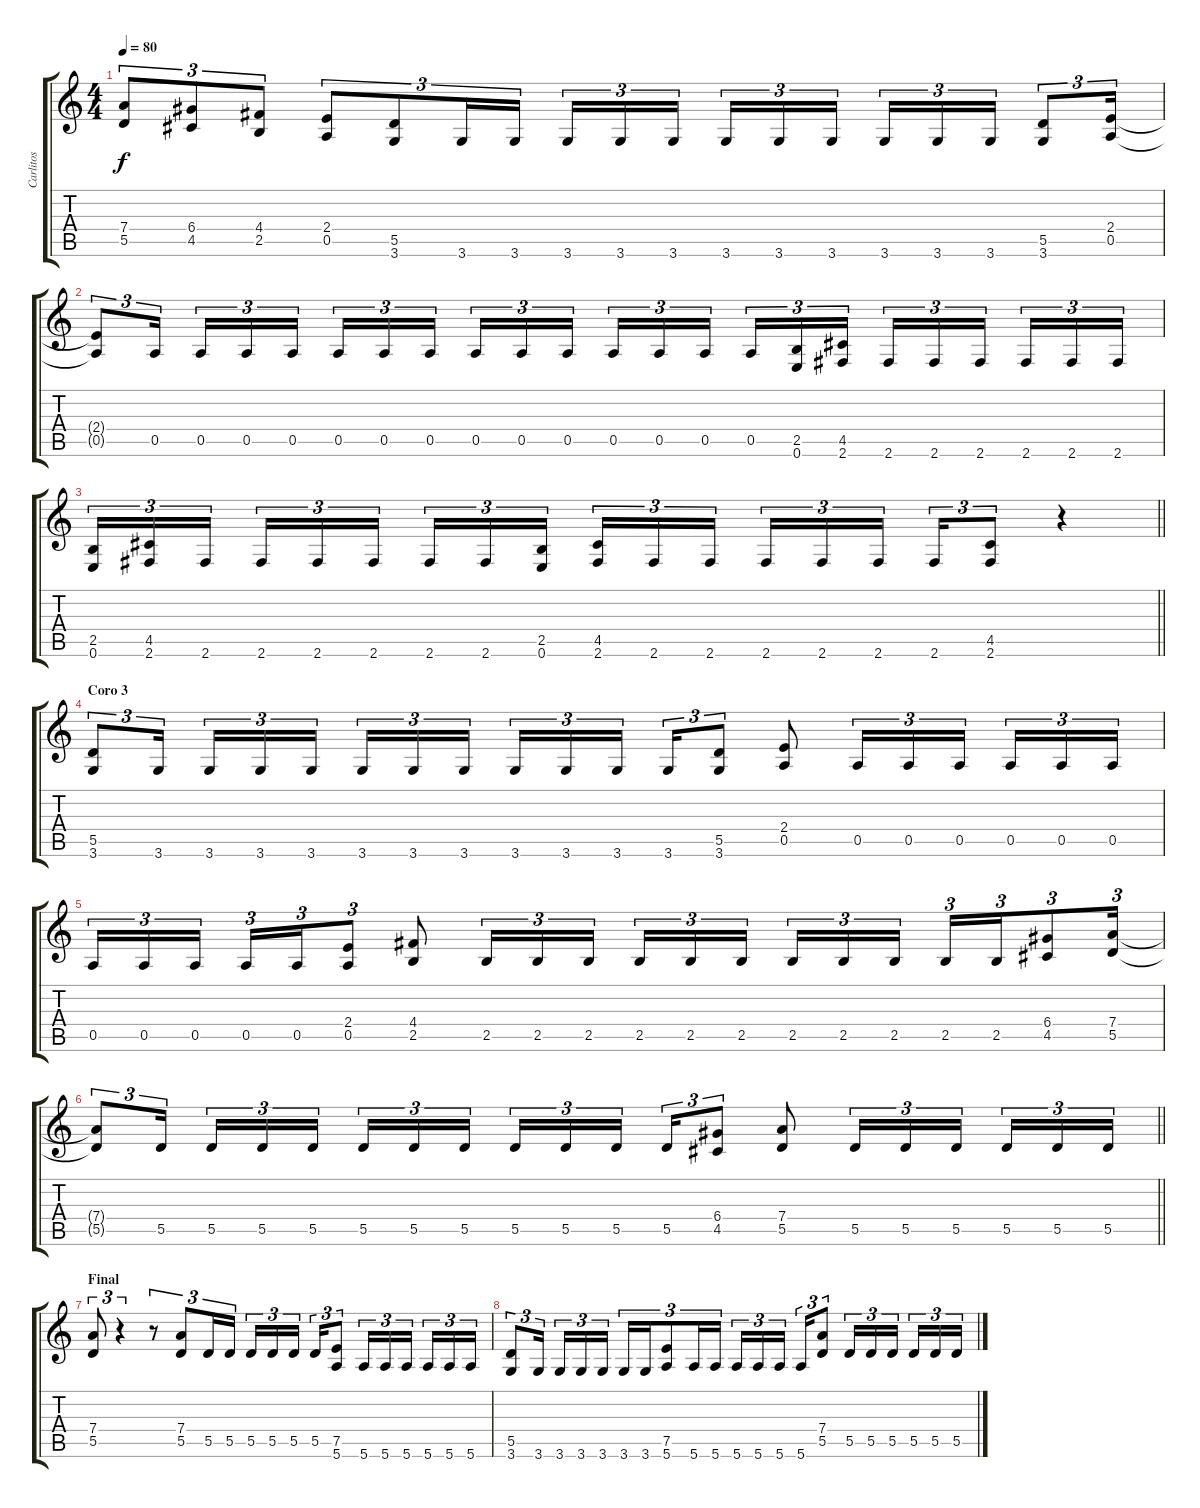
\track ("Carlitos" "Carlitos") {instrument distortionguitar}
\staff {score tabs}
\tuning (E4 B3 G3 D3 A2 E2) {hide}
\ts (4 4)
\tempo 80
\clef g2
\ks c
(7.4 5.5).8{tu (3 2) dy f} (6.4 4.5).8{tu (3 2)} (4.4 2.5).8{tu (3 2)} (2.4 0.5).8{tu (3 2)} (5.5 3.6).8{tu (3 2)} 3.6.16{tu (3 2)} 3.6.16{tu (3 2)} 3.6.16{tu (3 2)} 3.6.16{tu (3 2)} 3.6.16{tu (3 2) beam splitsecondary} 3.6.16{tu (3 2)} 3.6.16{tu (3 2)} 3.6.16{tu (3 2)} 3.6.16{tu (3 2)} 3.6.16{tu (3 2)} 3.6.16{tu (3 2)} (5.5 3.6).8{tu (3 2)} (2.4 0.5).16{tu (3 2)} |
(2.4{t} 0.5{t}).8{tu (3 2)} 0.5.16{tu (3 2) beam splitsecondary} 0.5.16{tu (3 2)} 0.5.16{tu (3 2)} 0.5.16{tu (3 2)} 0.5.16{tu (3 2)} 0.5.16{tu (3 2)} 0.5.16{tu (3 2) beam splitsecondary} 0.5.16{tu (3 2)} 0.5.16{tu (3 2)} 0.5.16{tu (3 2)} 0.5.16{tu (3 2)} 0.5.16{tu (3 2)} 0.5.16{tu (3 2) beam splitsecondary} 0.5.16{tu (3 2)} (2.5 0.6).16{tu (3 2)} (4.5 2.6).16{tu (3 2)} 2.6.16{tu (3 2)} 2.6.16{tu (3 2)} 2.6.16{tu (3 2) beam splitsecondary} 2.6.16{tu (3 2)} 2.6.16{tu (3 2)} 2.6.16{tu (3 2)} |
\barLineRight lightlight
(2.5 0.6).16{tu (3 2)} (4.5 2.6).16{tu (3 2)} 2.6.16{tu (3 2) beam splitsecondary} 2.6.16{tu (3 2)} 2.6.16{tu (3 2)} 2.6.16{tu (3 2)} 2.6.16{tu (3 2)} 2.6.16{tu (3 2)} (2.5 0.6).16{tu (3 2) beam splitsecondary} (4.5 2.6).16{tu (3 2)} 2.6.16{tu (3 2)} 2.6.16{tu (3 2)} 2.6.16{tu (3 2)} 2.6.16{tu (3 2)} 2.6.16{tu (3 2) beam splitsecondary} 2.6.16{tu (3 2)} (4.5 2.6).8{tu (3 2)} r.4 |
\section ("" "Coro 3")
(5.5 3.6).8{tu (3 2)} 3.6.16{tu (3 2) beam splitsecondary} 3.6.16{tu (3 2)} 3.6.16{tu (3 2)} 3.6.16{tu (3 2)} 3.6.16{tu (3 2)} 3.6.16{tu (3 2)} 3.6.16{tu (3 2) beam splitsecondary} 3.6.16{tu (3 2)} 3.6.16{tu (3 2)} 3.6.16{tu (3 2)} 3.6.16{tu (3 2)} (5.5 3.6).8{tu (3 2)} (2.4 0.5).8 0.5.16{tu (3 2)} 0.5.16{tu (3 2)} 0.5.16{tu (3 2) beam splitsecondary} 0.5.16{tu (3 2)} 0.5.16{tu (3 2)} 0.5.16{tu (3 2)} |
0.5.16{tu (3 2)} 0.5.16{tu (3 2)} 0.5.16{tu (3 2) beam splitsecondary} 0.5.16{tu (3 2)} 0.5.16{tu (3 2)} (2.4 0.5).8{tu (3 2)} (4.4 2.5).8 2.5.16{tu (3 2)} 2.5.16{tu (3 2)} 2.5.16{tu (3 2) beam splitsecondary} 2.5.16{tu (3 2)} 2.5.16{tu (3 2)} 2.5.16{tu (3 2) beam splitsecondary} 2.5.16{tu (3 2)} 2.5.16{tu (3 2)} 2.5.16{tu (3 2) beam splitsecondary} 2.5.16{tu (3 2)} 2.5.16{tu (3 2)} (6.4 4.5).8{tu (3 2)} (7.4 5.5).16{tu (3 2)} |
\barLineRight lightlight
(7.4{t} 5.5{t}).8{tu (3 2)} 5.5.16{tu (3 2) beam splitsecondary} 5.5.16{tu (3 2)} 5.5.16{tu (3 2)} 5.5.16{tu (3 2)} 5.5.16{tu (3 2)} 5.5.16{tu (3 2)} 5.5.16{tu (3 2) beam splitsecondary} 5.5.16{tu (3 2)} 5.5.16{tu (3 2)} 5.5.16{tu (3 2)} 5.5.16{tu (3 2)} (6.4 4.5).8{tu (3 2)} (7.4 5.5).8 5.5.16{tu (3 2)} 5.5.16{tu (3 2)} 5.5.16{tu (3 2) beam splitsecondary} 5.5.16{tu (3 2)} 5.5.16{tu (3 2)} 5.5.16{tu (3 2)} |
\section ("" "Final")
(7.4 5.5).8{tu (3 2)} r.4{tu (3 2)} r.8{tu (3 2)} (7.4 5.5).8{tu (3 2)} 5.5.16{tu (3 2)} 5.5.16{tu (3 2)} 5.5.16{tu (3 2)} 5.5.16{tu (3 2)} 5.5.16{tu (3 2) beam splitsecondary} 5.5.16{tu (3 2)} (7.5 5.6).8{tu (3 2)} 5.6.16{tu (3 2)} 5.6.16{tu (3 2)} 5.6.16{tu (3 2) beam splitsecondary} 5.6.16{tu (3 2)} 5.6.16{tu (3 2)} 5.6.16{tu (3 2)} |
(5.5 3.6).8{tu (3 2)} 3.6.16{tu (3 2) beam splitsecondary} 3.6.16{tu (3 2)} 3.6.16{tu (3 2)} 3.6.16{tu (3 2)} 3.6.16{tu (3 2)} 3.6.16{tu (3 2)} (7.5 5.6).8{tu (3 2)} 5.6.16{tu (3 2)} 5.6.16{tu (3 2)} 5.6.16{tu (3 2)} 5.6.16{tu (3 2)} 5.6.16{tu (3 2) beam splitsecondary} 5.6.16{tu (3 2)} (7.4 5.5).8{tu (3 2)} 5.5.16{tu (3 2)} 5.5.16{tu (3 2)} 5.5.16{tu (3 2) beam splitsecondary} 5.5.16{tu (3 2)} 5.5.16{tu (3 2)} 5.5.16{tu (3 2)}
